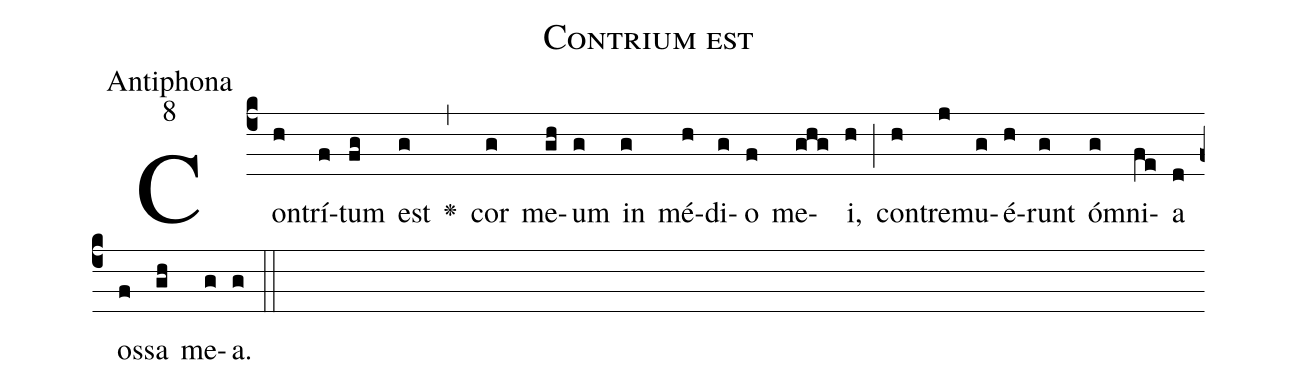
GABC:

name:Contrium est;
office-part:Antiphona;
mode:8;
%%
(c4) Con(h)trí(f)tum(fg) est(g) <v>\greheightstar</v>(,) cor(g) me(gh)um(g) in(g) mé(h)di(g)o(f) me(ghg)i,(h) (;) con(h)tre(j)mu(g)é(h)runt(g) óm(g)ni(fe)a(d) os(f)sa(gh) me(g)a.(g) (::)
